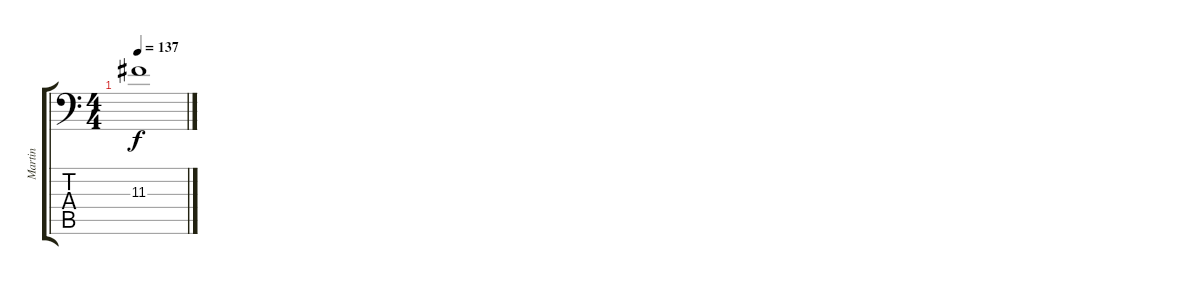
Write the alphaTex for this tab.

\track ("Martin" "Martin") {instrument electricbasspick}
\staff {score tabs}
\tuning (E3 B2 G2 D2 A1 E1) {hide}
\ts (4 4)
\tempo 137
\clef f4
\ks c
11.3{t}.1{dy f}
